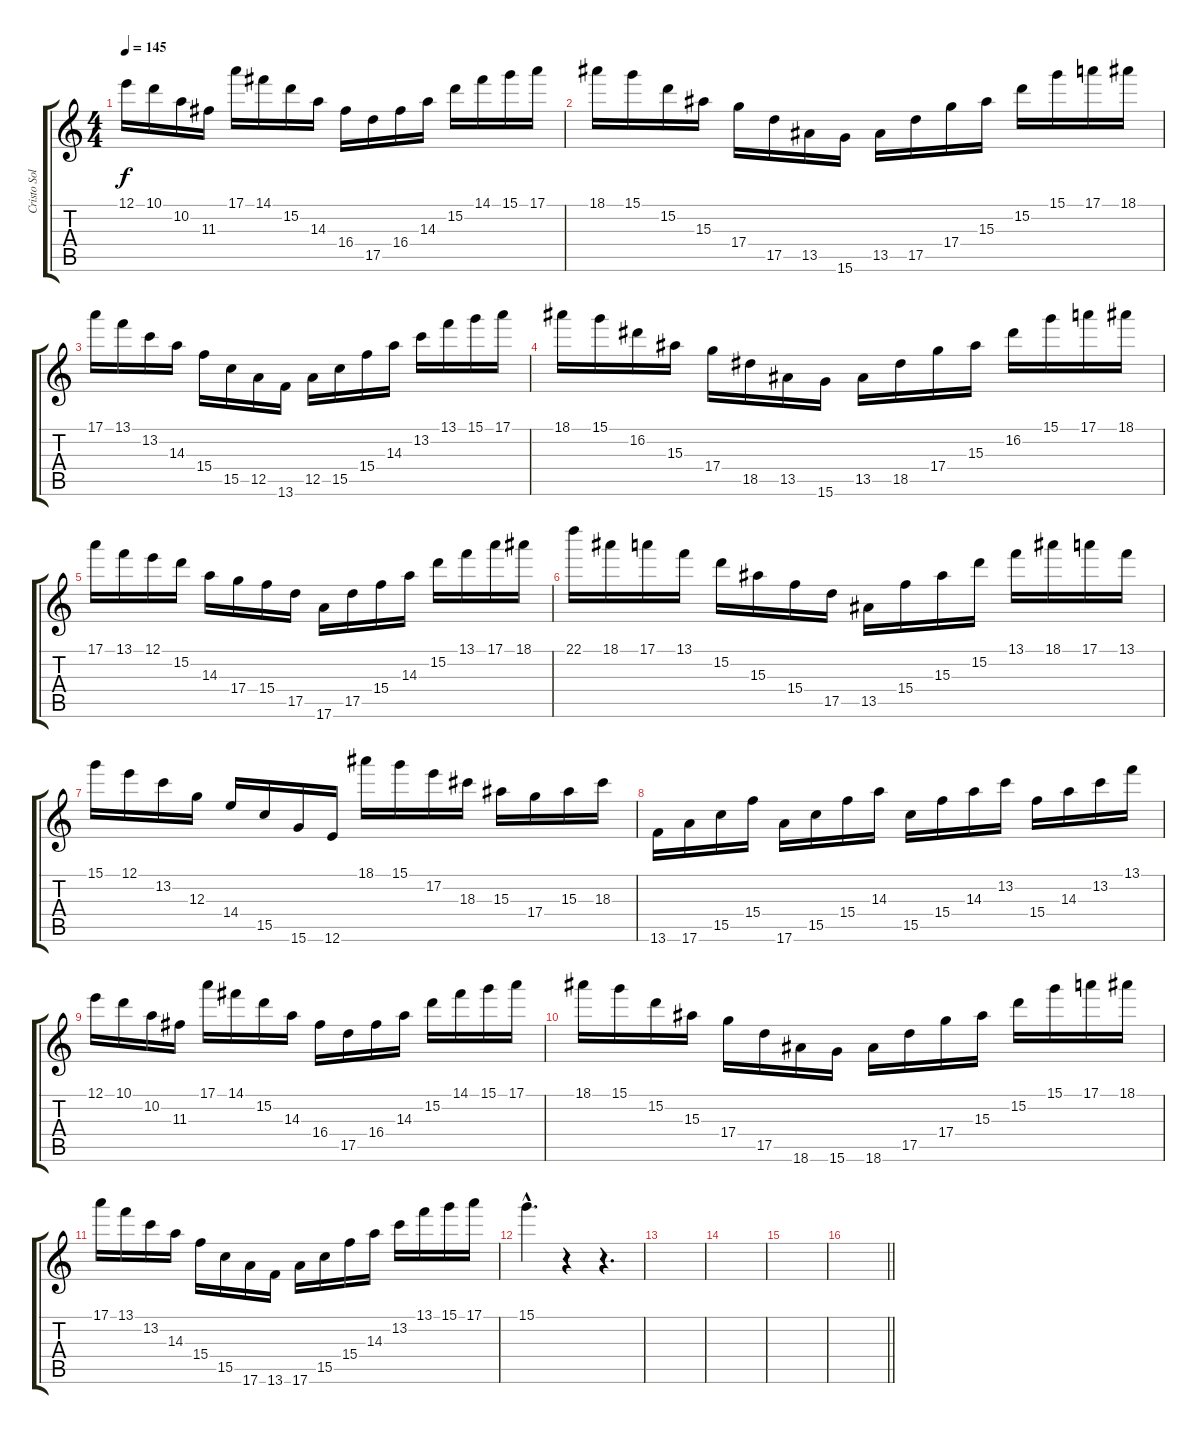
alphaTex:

\track ("Cristo Solo" "Cristo Sol") {instrument distortionguitar}
\staff {score tabs}
\tuning (E4 B3 G3 D3 A2 E2) {hide}
\ts (4 4)
\tempo 145
\clef g2
\ks c
12.1.16{dy f} 10.1.16 10.2.16 11.3.16 17.1.16 14.1.16 15.2.16 14.3.16 16.4.16 17.5.16 16.4.16 14.3.16 15.2.16 14.1.16 15.1.16 17.1.16 |
18.1.16 15.1.16 15.2.16 15.3.16 17.4.16 17.5.16 13.5.16 15.6.16 13.5.16 17.5.16 17.4.16 15.3.16 15.2.16 15.1.16 17.1.16 18.1.16 |
17.1.16 13.1.16 13.2.16 14.3.16 15.4.16 15.5.16 12.5.16 13.6.16 12.5.16 15.5.16 15.4.16 14.3.16 13.2.16 13.1.16 15.1.16 17.1.16 |
18.1.16 15.1.16 16.2.16 15.3.16 17.4.16 18.5.16 13.5.16 15.6.16 13.5.16 18.5.16 17.4.16 15.3.16 16.2.16 15.1.16 17.1.16 18.1.16 |
17.1.16 13.1.16 12.1.16 15.2.16 14.3.16 17.4.16 15.4.16 17.5.16 17.6.16 17.5.16 15.4.16 14.3.16 15.2.16 13.1.16 17.1.16 18.1.16 |
22.1.16 18.1.16 17.1.16 13.1.16 15.2.16 15.3.16 15.4.16 17.5.16 13.5.16 15.4.16 15.3.16 15.2.16 13.1.16 18.1.16 17.1.16 13.1.16 |
15.1.16 12.1.16 13.2.16 12.3.16 14.4.16 15.5.16 15.6.16 12.6.16 18.1.16 15.1.16 17.2.16 18.3.16 15.3.16 17.4.16 15.3.16 18.3.16 |
13.6.16 17.6.16 15.5.16 15.4.16 17.6.16 15.5.16 15.4.16 14.3.16 15.5.16 15.4.16 14.3.16 13.2.16 15.4.16 14.3.16 13.2.16 13.1.16 |
12.1.16 10.1.16 10.2.16 11.3.16 17.1.16 14.1.16 15.2.16 14.3.16 16.4.16 17.5.16 16.4.16 14.3.16 15.2.16 14.1.16 15.1.16 17.1.16 |
18.1.16 15.1.16 15.2.16 15.3.16 17.4.16 17.5.16 18.6.16 15.6.16 18.6.16 17.5.16 17.4.16 15.3.16 15.2.16 15.1.16 17.1.16 18.1.16 |
17.1.16 13.1.16 13.2.16 14.3.16 15.4.16 15.5.16 17.6.16 13.6.16 17.6.16 15.5.16 15.4.16 14.3.16 13.2.16 13.1.16 15.1.16 17.1.16 |
15.1{hac}.4{d} r.4 r.4{d} |
|
|
|
\barLineRight lightlight
